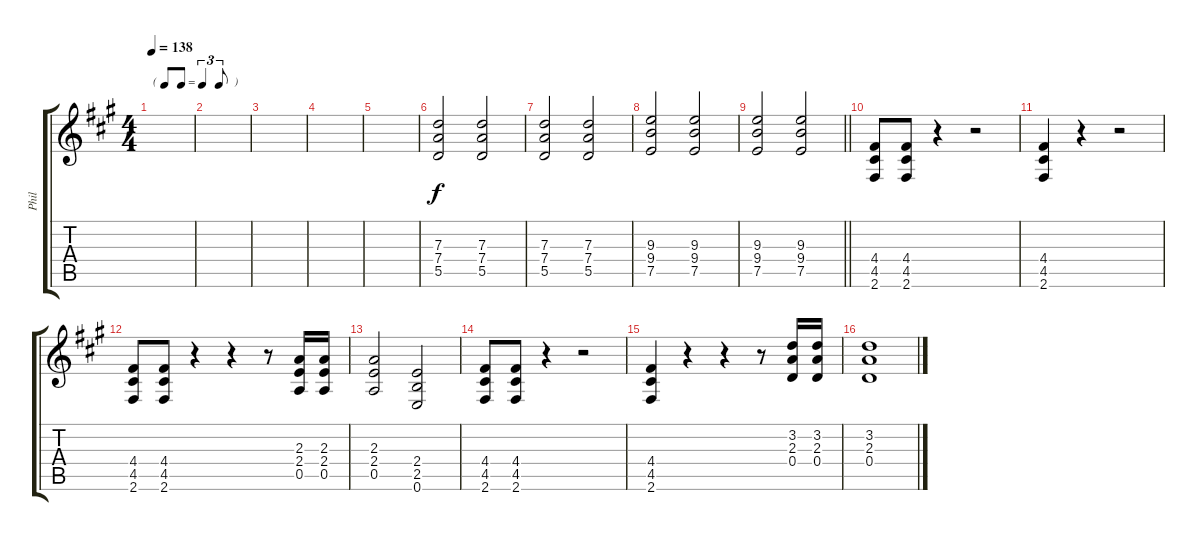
\track ("Phil" "Phil") {instrument distortionguitar}
\staff {score tabs}
\tuning (E4 B3 G3 D3 A2 E2) {hide}
\ts (4 4)
\tf triplet8th
\tempo 138
\clef g2
\ks a
|
|
|
|
|
(7.3 7.4 5.5).2 (7.3 7.4 5.5).2 |
(7.3 7.4 5.5).2 (7.3 7.4 5.5).2 |
(9.3 9.4 7.5).2 (9.3 9.4 7.5).2 |
\barLineRight lightlight
(9.3 9.4 7.5).2 (9.3 9.4 7.5).2 |
(4.4 4.5 2.6).8 (4.4 4.5 2.6).8 r.4 r.2 |
(4.4 4.5 2.6).4 r.4 r.2 |
(4.4 4.5 2.6).8 (4.4 4.5 2.6).8 r.4 r.4 r.8 (2.3 2.4 0.5).16 (2.3 2.4 0.5).16 |
(2.3 2.4 0.5).2 (2.4 2.5 0.6).2 |
(4.4 4.5 2.6).8 (4.4 4.5 2.6).8 r.4 r.2 |
(4.4 4.5 2.6).4 r.4 r.4 r.8 (3.2 2.3 0.4).16 (3.2 2.3 0.4).16 |
(3.2 2.3 0.4).1
